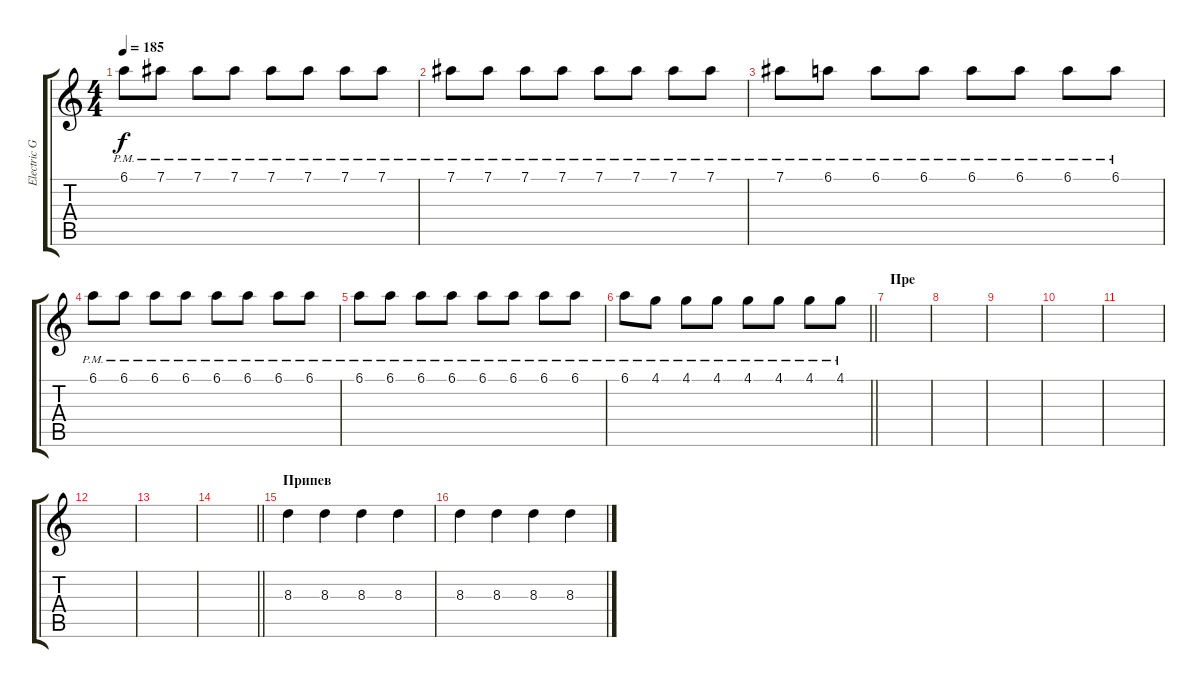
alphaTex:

\track ("Electric Guitar" "Electric G") {instrument overdrivenguitar}
\staff {score tabs}
\tuning (Eb4 Bb3 Gb3 Db3 Ab2 Eb2) {hide}
\ts (4 4)
\tempo 185
\clef g2
\ks c
6.1{pm}.8{dy f} 7.1{pm}.8 7.1{pm}.8 7.1{pm}.8 7.1{pm}.8 7.1{pm}.8 7.1{pm}.8 7.1{pm}.8 |
7.1{pm}.8 7.1{pm}.8 7.1{pm}.8 7.1{pm}.8 7.1{pm}.8 7.1{pm}.8 7.1{pm}.8 7.1{pm}.8 |
7.1{pm}.8 6.1{pm}.8 6.1{pm}.8 6.1{pm}.8 6.1{pm}.8 6.1{pm}.8 6.1{pm}.8 6.1{pm}.8 |
6.1{pm}.8 6.1{pm}.8 6.1{pm}.8 6.1{pm}.8 6.1{pm}.8 6.1{pm}.8 6.1{pm}.8 6.1{pm}.8 |
6.1{pm}.8 6.1{pm}.8 6.1{pm}.8 6.1{pm}.8 6.1{pm}.8 6.1{pm}.8 6.1{pm}.8 6.1{pm}.8 |
\barLineRight lightlight
6.1{pm}.8 4.1{pm}.8 4.1{pm}.8 4.1{pm}.8 4.1{pm}.8 4.1{pm}.8 4.1{pm}.8 4.1{pm}.8 |
\section ("" "Пре")
|
|
|
|
|
|
|
\barLineRight lightlight
|
\section ("" "Припев")
8.3.4 8.3.4 8.3.4 8.3.4 |
8.3.4 8.3.4 8.3.4 8.3.4
